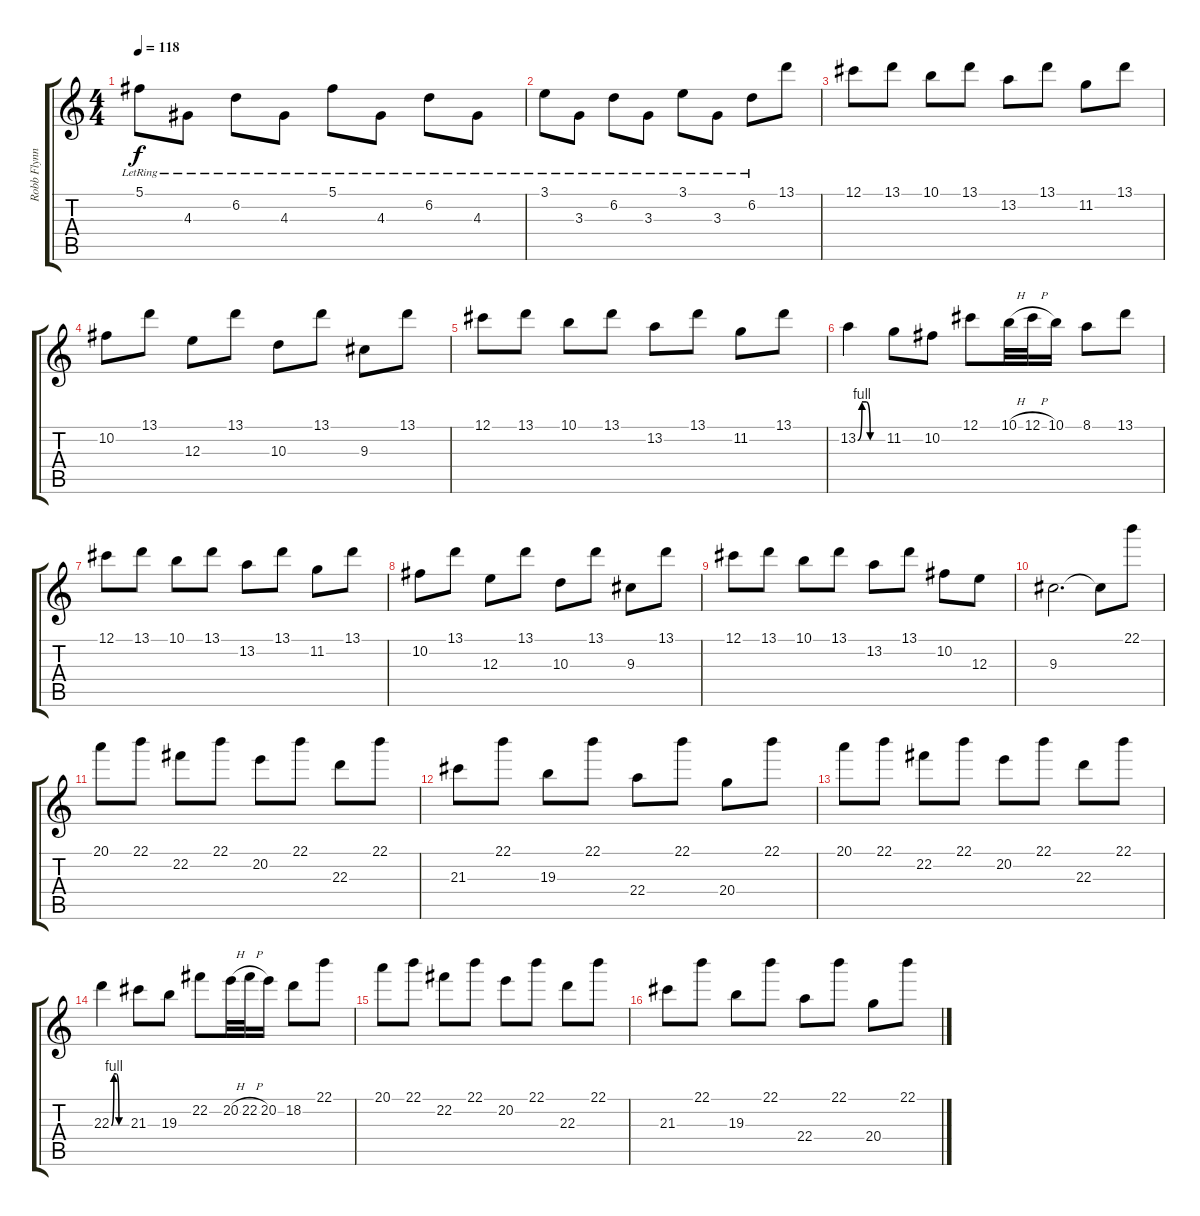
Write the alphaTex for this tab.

\track ("Robb Flynn" "Robb Flynn") {instrument electricguitarclean}
\staff {score tabs}
\tuning (Db4 Ab3 E3 B2 Gb2 B1) {hide}
\ts (4 4)
\tempo 118
\clef g2
\ks c
5.1{lr}.8{dy f} 4.3{lr}.8 6.2{lr}.8 4.3{lr}.8 5.1{lr}.8 4.3{lr}.8 6.2{lr}.8 4.3{lr}.8 |
3.1{lr}.8 3.3{lr}.8 6.2{lr}.8 3.3{lr}.8 3.1{lr}.8 3.3{lr}.8 6.2{lr}.8 13.1.8{instrument distortionguitar} |
12.1.8 13.1.8 10.1.8 13.1.8 13.2.8 13.1.8 11.2.8 13.1.8 |
10.2.8 13.1.8 12.3.8 13.1.8 10.3.8 13.1.8 9.3.8 13.1.8 |
12.1.8 13.1.8 10.1.8 13.1.8 13.2.8 13.1.8 11.2.8 13.1.8 |
13.2{be (custom 0 0 10 4 20 4 30 0 60 0)}.4 11.2.8 10.2.8 12.1.8 10.1{h}.32 12.1{h}.32 10.1.16 8.1.8 13.1.8 |
12.1.8 13.1.8 10.1.8 13.1.8 13.2.8 13.1.8 11.2.8 13.1.8 |
10.2.8 13.1.8 12.3.8 13.1.8 10.3.8 13.1.8 9.3.8 13.1.8 |
12.1.8 13.1.8 10.1.8 13.1.8 13.2.8 13.1.8 10.2.8 12.3.8 |
9.3.2{d} 9.3{t}.8 22.1.8 |
20.1.8 22.1.8 22.2.8 22.1.8 20.2.8 22.1.8 22.3.8 22.1.8 |
21.3.8 22.1.8 19.3.8 22.1.8 22.4.8 22.1.8 20.4.8 22.1.8 |
20.1.8 22.1.8 22.2.8 22.1.8 20.2.8 22.1.8 22.3.8 22.1.8 |
22.3{be (custom 0 0 10 4 20 4 30 0 60 0)}.4 21.3.8 19.3.8 22.2.8 20.2{h}.32 22.2{h}.32 20.2.16 18.2.8 22.1.8 |
20.1.8 22.1.8 22.2.8 22.1.8 20.2.8 22.1.8 22.3.8 22.1.8 |
21.3.8 22.1.8 19.3.8 22.1.8 22.4.8 22.1.8 20.4.8 22.1.8
